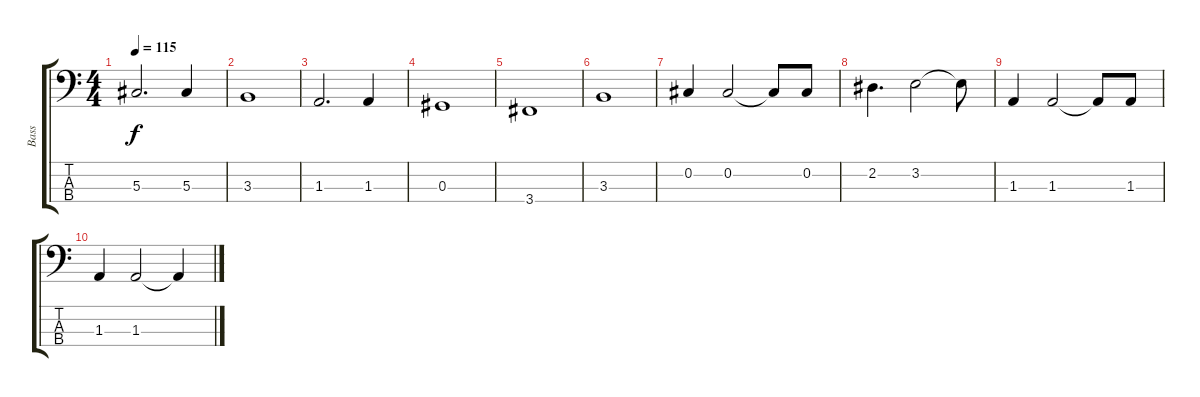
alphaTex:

\track ("Bass" "Bass") {instrument electricbassfinger}
\staff {score tabs}
\tuning (Gb2 Db2 Ab1 Eb1) {hide}
\ts (4 4)
\tempo 115
\clef f4
\ks c
5.3.2{d dy f} 5.3.4 |
3.3.1 |
1.3.2{d} 1.3.4 |
0.3.1 |
3.4.1 |
3.3.1 |
0.2.4 0.2.2 0.2{t}.8 0.2.8 |
2.2.4{d} 3.2.2 3.2{t}.8 |
1.3.4 1.3.2 1.3{t}.8 1.3.8 |
1.3.4 1.3.2 1.3{t}.4
